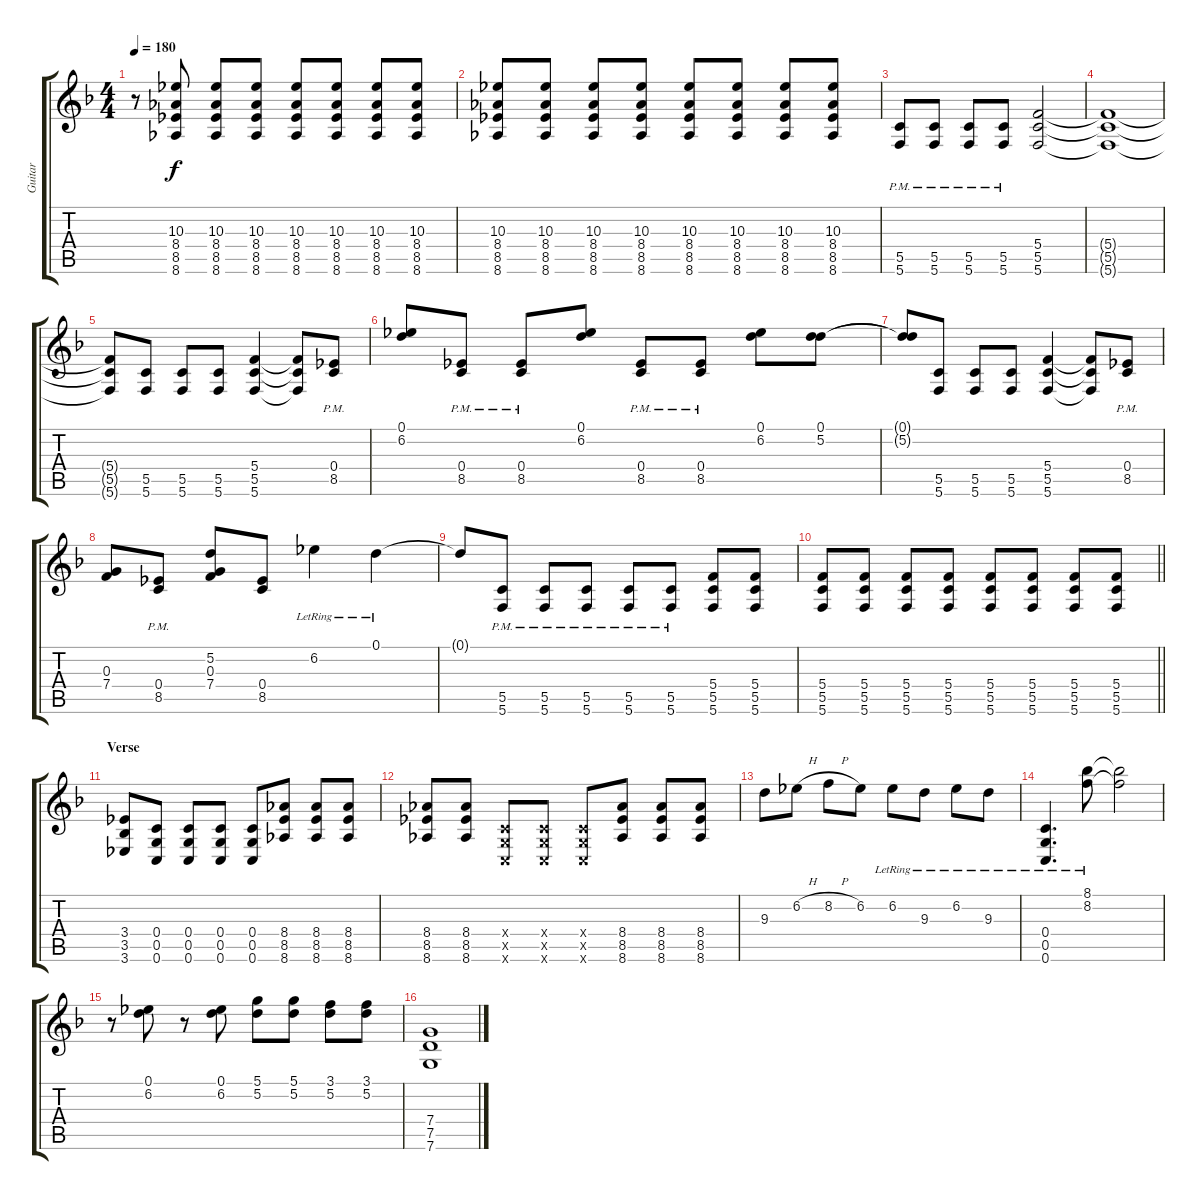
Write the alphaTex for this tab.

\track ("Guitar" "Guitar") {instrument distortionguitar}
\staff {score tabs}
\tuning (D4 A3 F3 C3 G2 C2) {hide}
\ts (4 4)
\tempo 180
\clef g2
\ks f
r.8{dy f} (10.3 8.4 8.5 8.6).8 (10.3 8.4 8.5 8.6).8 (10.3 8.4 8.5 8.6).8 (10.3 8.4 8.5 8.6).8 (10.3 8.4 8.5 8.6).8 (10.3 8.4 8.5 8.6).8 (10.3 8.4 8.5 8.6).8 |
(10.3 8.4 8.5 8.6).8 (10.3 8.4 8.5 8.6).8 (10.3 8.4 8.5 8.6).8 (10.3 8.4 8.5 8.6).8 (10.3 8.4 8.5 8.6).8 (10.3 8.4 8.5 8.6).8 (10.3 8.4 8.5 8.6).8 (10.3 8.4 8.5 8.6).8 |
(5.5{pm} 5.6{pm}).8 (5.5{pm} 5.6{pm}).8 (5.5{pm} 5.6{pm}).8 (5.5{pm} 5.6{pm}).8 (5.4 5.5 5.6).2 |
(5.4{t} 5.5{t} 5.6{t}).1 |
(5.4{t} 5.5{t} 5.6{t}).8 (5.5 5.6).8 (5.5 5.6).8 (5.5 5.6).8 (5.4 5.5 5.6).4 (5.4{t} 5.5{t} 5.6{t}).8 (0.4{pm} 8.5{pm}).8 |
(0.1 6.2).8 (0.4{pm} 8.5{pm}).8 (0.4{pm} 8.5{pm}).8 (0.1 6.2).8 (0.4{pm} 8.5{pm}).8 (0.4{pm} 8.5{pm}).8 (0.1 6.2).8 (0.1 5.2).8 |
(0.1{t} 5.2{t}).8 (5.5 5.6).8 (5.5 5.6).8 (5.5 5.6).8 (5.4 5.5 5.6).4 (5.4{t} 5.5{t} 5.6{t}).8 (0.4{pm} 8.5{pm}).8 |
(0.3 7.4).8 (0.4{pm} 8.5{pm}).8 (5.2 0.3 7.4).8 (0.4 8.5).8 6.2{lr}.4 0.1{lr}.4 |
0.1{t}.8 (5.5{pm} 5.6{pm}).8 (5.5{pm} 5.6{pm}).8 (5.5{pm} 5.6{pm}).8 (5.5{pm} 5.6{pm}).8 (5.5{pm} 5.6{pm}).8 (5.4 5.5 5.6).8 (5.4 5.5 5.6).8 |
\barLineRight lightlight
(5.4 5.5 5.6).8 (5.4 5.5 5.6).8 (5.4 5.5 5.6).8 (5.4 5.5 5.6).8 (5.4 5.5 5.6).8 (5.4 5.5 5.6).8 (5.4 5.5 5.6).8 (5.4 5.5 5.6).8 |
\section ("" "Verse")
(3.4 3.5 3.6).8 (0.4 0.5 0.6).8 (0.4 0.5 0.6).8 (0.4 0.5 0.6).8 (0.4 0.5 0.6).8 (8.4 8.5 8.6).8 (8.4 8.5 8.6).8 (8.4 8.5 8.6).8 |
(8.4 8.5 8.6).8 (8.4 8.5 8.6).8 (0.4{x} 0.5{x} 0.6{x}).8 (0.4{x} 0.5{x} 0.6{x}).8 (0.4{x} 0.5{x} 0.6{x}).8 (8.4 8.5 8.6).8 (8.4 8.5 8.6).8 (8.4 8.5 8.6).8 |
9.3.8 6.2{h}.8 8.2{h}.8 6.2.8 6.2{lr}.8 9.3{lr}.8 6.2{lr}.8 9.3{lr}.8 |
(0.4{lr} 0.5{lr} 0.6{lr}).4{d} (8.1{lr} 8.2{lr}).8 (8.1{t} 8.2{t}).2 |
r.8 (0.1 6.2).8 r.8 (0.1 6.2).8 (5.1 5.2).8 (5.1 5.2).8 (3.1 5.2).8 (3.1 5.2).8 |
(7.4 7.5 7.6).1
